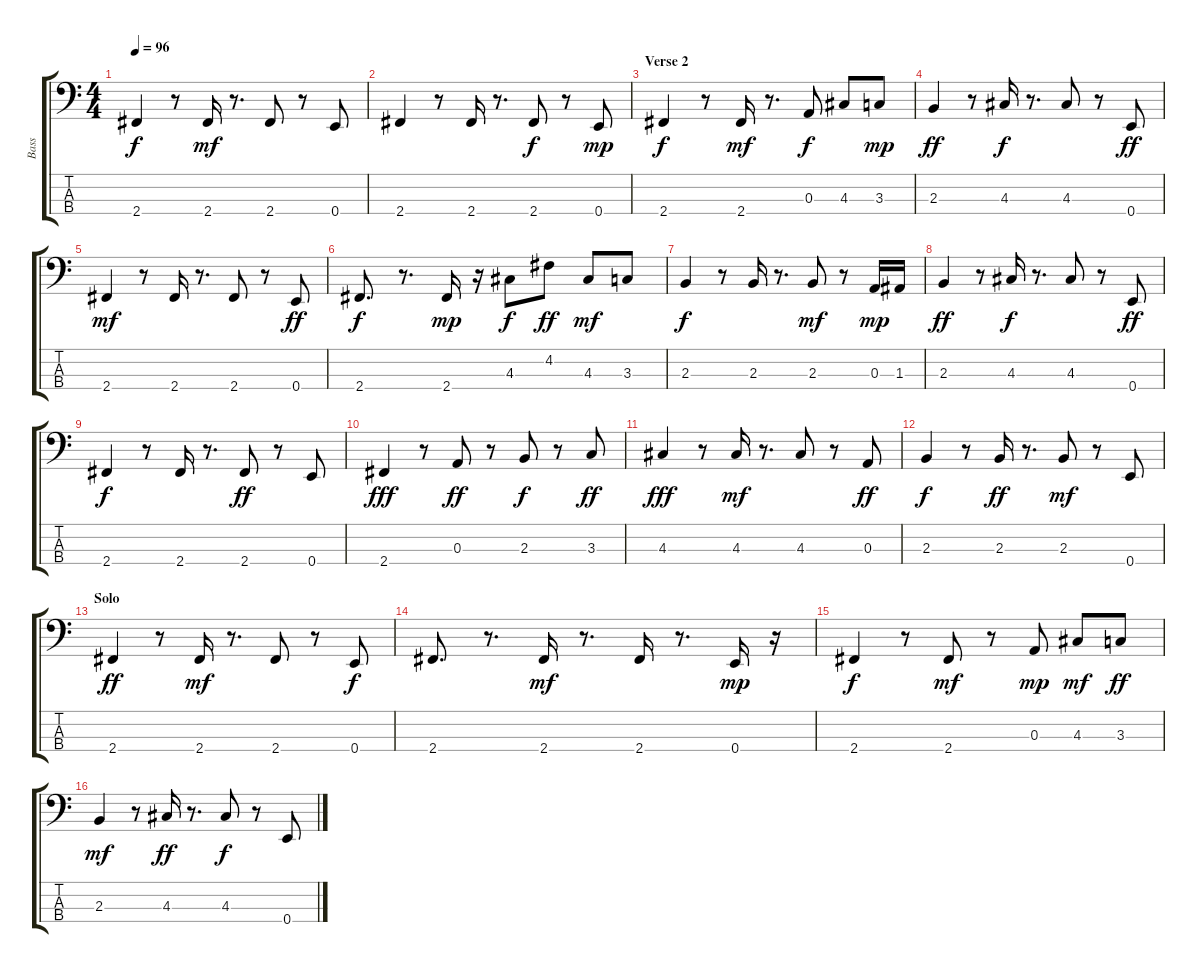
\track ("Bass" "Bass") {instrument electricbassfinger}
\staff {score tabs}
\tuning (G2 D2 A1 E1) {hide}
\ts (4 4)
\tempo 96
\clef f4
\ks c
2.4.4{dy f} r.8 2.4.16{dy mf} r.8{d} 2.4.8 r.8 0.4.8 |
2.4.4 r.8 2.4.16 r.8{d} 2.4.8{dy f} r.8 0.4.8{dy mp} |
\section ("" "Verse 2")
2.4.4{dy f} r.8 2.4.16{dy mf} r.8{d} 0.3.8{dy f} 4.3.8 3.3.8{dy mp} |
2.3.4{dy ff} r.8 4.3.16{dy f} r.8{d} 4.3.8 r.8 0.4.8{dy ff} |
2.4.4{dy mf} r.8 2.4.16 r.8{d} 2.4.8 r.8 0.4.8{dy ff} |
2.4.8{d dy f} r.8{d} 2.4.16{dy mp} r.16 4.3.8{dy f} 4.2.8{dy ff} 4.3.8{dy mf} 3.3.8 |
2.3.4{dy f} r.8 2.3.16 r.8{d} 2.3.8{dy mf} r.8 0.3.16{dy mp} 1.3.16 |
2.3.4{dy ff} r.8 4.3.16{dy f} r.8{d} 4.3.8 r.8 0.4.8{dy ff} |
2.4.4{dy f} r.8 2.4.16 r.8{d} 2.4.8{dy ff} r.8 0.4.8 |
2.4.4{dy fff} r.8 0.3.8{dy ff} r.8 2.3.8{dy f} r.8 3.3.8{dy ff} |
4.3.4{dy fff} r.8 4.3.16{dy mf} r.8{d} 4.3.8 r.8 0.3.8{dy ff} |
2.3.4{dy f} r.8 2.3.16{dy ff} r.8{d} 2.3.8{dy mf} r.8 0.4.8 |
\section ("" "Solo")
2.4.4{dy ff} r.8 2.4.16{dy mf} r.8{d} 2.4.8 r.8 0.4.8{dy f} |
2.4.8{d} r.8{d} 2.4.16{dy mf} r.8{d} 2.4.16 r.8{d} 0.4.16{dy mp} r.16 |
2.4.4{dy f} r.8 2.4.8{dy mf} r.8 0.3.8{dy mp} 4.3.8{dy mf} 3.3.8{dy ff} |
2.3.4{dy mf} r.8 4.3.16{dy ff} r.8{d} 4.3.8{dy f} r.8 0.4.8
